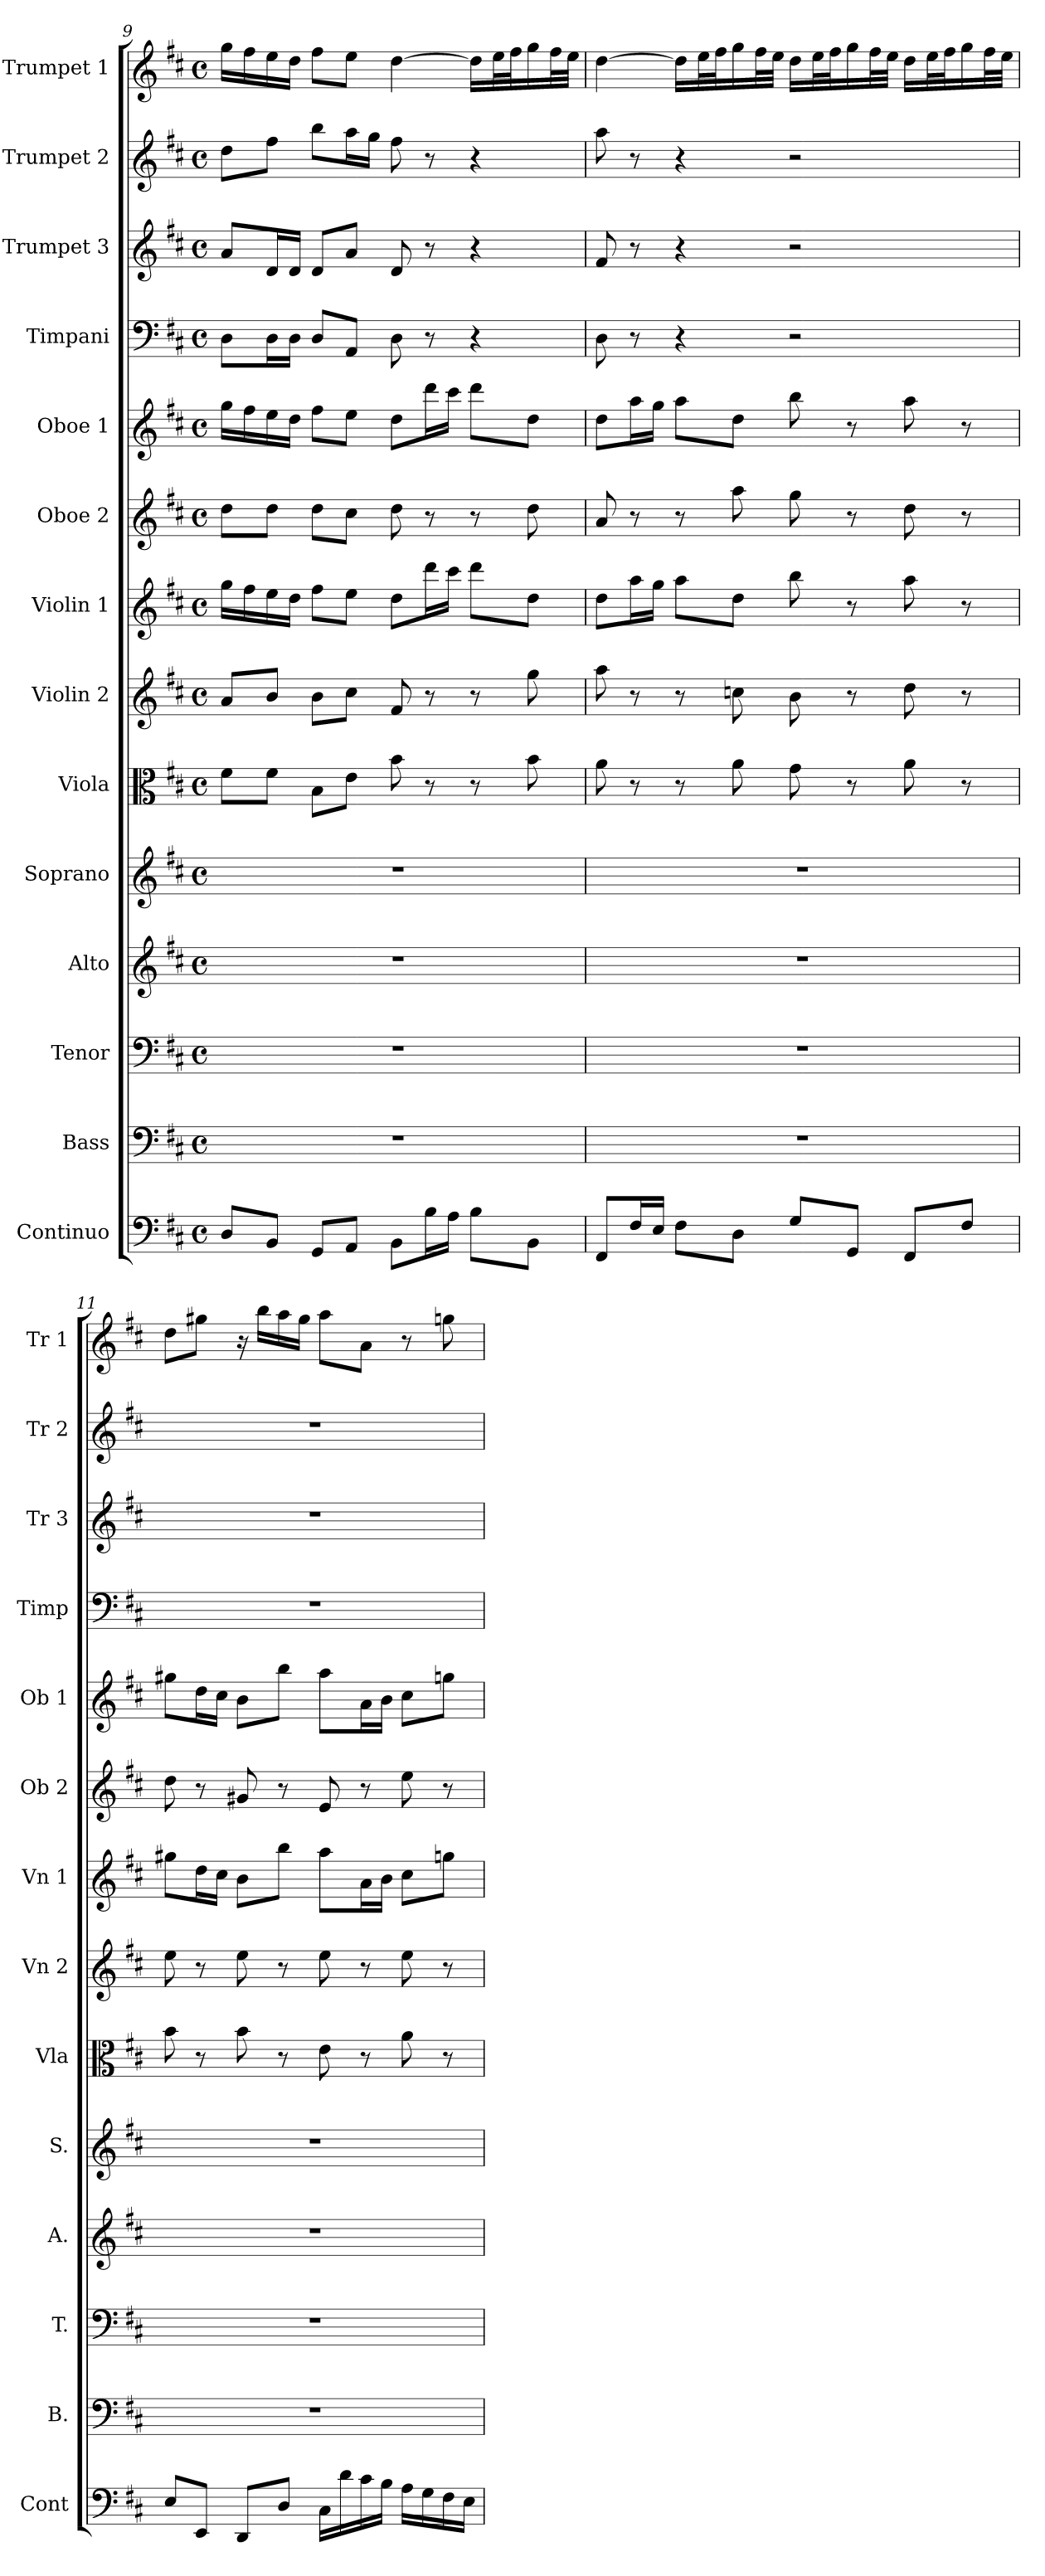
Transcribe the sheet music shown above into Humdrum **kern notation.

**kern	**kern	**kern	**kern	**kern	**kern	**kern	**kern	**kern	**kern	**kern	**kern	**kern	**kern
*part14	*part13	*part12	*part11	*part10	*part9	*part8	*part7	*part6	*part5	*part4	*part3	*part2	*part1
*staff14	*staff13	*staff12	*staff11	*staff10	*staff9	*staff8	*staff7	*staff6	*staff5	*staff4	*staff3	*staff2	*staff1
*I"Continuo	*I"Bass	*I"Tenor	*I"Alto	*I"Soprano	*I"Viola	*I"Violin 2	*I"Violin 1	*I"Oboe 2	*I"Oboe 1	*I"Timpani	*I"Trumpet 3	*I"Trumpet 2	*I"Trumpet 1
*I'Cont	*I'B.	*I'T.	*I'A.	*I'S.	*I'Vla	*I'Vn 2	*I'Vn 1	*I'Ob 2	*I'Ob 1	*I'Timp	*I'Tr 3	*I'Tr 2	*I'Tr 1
!!LO:PB:g=z
*clefF4	*clefF4	*clefF4	*clefG2	*clefG2	*clefC3	*clefG2	*clefG2	*clefG2	*clefG2	*clefF4	*clefG2	*clefG2	*clefG2
*k[f#c#]	*k[f#c#]	*k[f#c#]	*k[f#c#]	*k[f#c#]	*k[f#c#]	*k[f#c#]	*k[f#c#]	*k[f#c#]	*k[f#c#]	*k[f#c#]	*k[f#c#]	*k[f#c#]	*k[f#c#]
*D:	*D:	*D:	*D:	*D:	*D:	*D:	*D:	*D:	*D:	*D:	*D:	*D:	*D:
*M4/4	*M4/4	*M4/4	*M4/4	*M4/4	*M4/4	*M4/4	*M4/4	*M4/4	*M4/4	*M4/4	*M4/4	*M4/4	*M4/4
*met(c)	*met(c)	*met(c)	*met(c)	*met(c)	*met(c)	*met(c)	*met(c)	*met(c)	*met(c)	*met(c)	*met(c)	*met(c)	*met(c)
=9	=9	=9	=9	=9	=9	=9	=9	=9	=9	=9	=9	=9	=9
8D/L	1r	1r	1r	1r	8f#\L	8a/L	16gg\LL	8dd\L	16gg\LL	8D\L	8a/L	8dd\L	16gg\LL
.	.	.	.	.	.	.	16ff#\	.	16ff#\	.	.	.	16ff#\
8BB/J	.	.	.	.	8f#\J	8b/J	16ee\	8dd\J	16ee\	16D\L	16d/L	8ff#\J	16ee\
.	.	.	.	.	.	.	16dd\JJ	.	16dd\JJ	16D\JJ	16d/JJ	.	16dd\JJ
8GG/L	.	.	.	.	8B\L	8b\L	8ff#\L	8dd\L	8ff#\L	8D/L	8d/L	8bb\L	8ff#\L
8AA/J	.	.	.	.	8e\J	8cc#\J	8ee\J	8cc#\J	8ee\J	8AA/J	8a/J	16aa\L	8ee\J
.	.	.	.	.	.	.	.	.	.	.	.	16gg\JJ	.
8BB\L	.	.	.	.	8b\	8f#/	8dd\L	8dd\	8dd\L	8D\	8d/	8ff#\	[4dd\
16B\L	.	.	.	.	8r	8r	16ddd\L	8r	16ddd\L	8r	8r	8r	.
16A\JJ	.	.	.	.	.	.	16ccc#\JJ	.	16ccc#\JJ	.	.	.	.
8B\L	.	.	.	.	8r	8r	8ddd\L	8r	8ddd\L	4r	4r	4r	16dd\LL]
.	.	.	.	.	.	.	.	.	.	.	.	.	32ee\L
.	.	.	.	.	.	.	.	.	.	.	.	.	32ff#\J
8BB\J	.	.	.	.	8b\	8gg\	8dd\J	8dd\	8dd\J	.	.	.	16gg\
.	.	.	.	.	.	.	.	.	.	.	.	.	32ff#\L
.	.	.	.	.	.	.	.	.	.	.	.	.	32ee\JJJ
=10	=10	=10	=10	=10	=10	=10	=10	=10	=10	=10	=10	=10	=10
8FF#/L	1r	1r	1r	1r	8a\	8aa\	8dd\L	8a/	8dd\L	8D\	8f#/	8aa\	[4dd\
16F#/L	.	.	.	.	8r	8r	16aa\L	8r	16aa\L	8r	8r	8r	.
16E/JJ	.	.	.	.	.	.	16gg\JJ	.	16gg\JJ	.	.	.	.
8F#\L	.	.	.	.	8r	8r	8aa\L	8r	8aa\L	4r	4r	4r	16dd\LL]
.	.	.	.	.	.	.	.	.	.	.	.	.	32ee\L
.	.	.	.	.	.	.	.	.	.	.	.	.	32ff#\J
8D\J	.	.	.	.	8a\	8ccn\	8dd\J	8aa\	8dd\J	.	.	.	16gg\
.	.	.	.	.	.	.	.	.	.	.	.	.	32ff#\L
.	.	.	.	.	.	.	.	.	.	.	.	.	32ee\JJJ
8G/L	.	.	.	.	8g\	8b\	8bb\	8gg\	8bb\	2r	2r	2r	16dd\LL
.	.	.	.	.	.	.	.	.	.	.	.	.	32ee\L
.	.	.	.	.	.	.	.	.	.	.	.	.	32ff#\J
8GG/J	.	.	.	.	8r	8r	8r	8r	8r	.	.	.	16gg\
.	.	.	.	.	.	.	.	.	.	.	.	.	32ff#\L
.	.	.	.	.	.	.	.	.	.	.	.	.	32ee\JJJ
8FF#/L	.	.	.	.	8a\	8dd\	8aa\	8dd\	8aa\	.	.	.	16dd\LL
.	.	.	.	.	.	.	.	.	.	.	.	.	32ee\L
.	.	.	.	.	.	.	.	.	.	.	.	.	32ff#\J
8F#/J	.	.	.	.	8r	8r	8r	8r	8r	.	.	.	16gg\
.	.	.	.	.	.	.	.	.	.	.	.	.	32ff#\L
.	.	.	.	.	.	.	.	.	.	.	.	.	32ee\JJJ
=11	=11	=11	=11	=11	=11	=11	=11	=11	=11	=11	=11	=11	=11
8E/L	1r	1r	1r	1r	8b\	8ee\	8gg#X\L	8dd\	8gg#X\L	1r	1r	1r	8dd\L
8EE/J	.	.	.	.	8r	8r	16dd\L	8r	16dd\L	.	.	.	8gg#X\J
.	.	.	.	.	.	.	16cc#\JJ	.	16cc#\JJ	.	.	.	.
8DD/L	.	.	.	.	8b\	8ee\	8b\L	8g#X/	8b\L	.	.	.	16r
.	.	.	.	.	.	.	.	.	.	.	.	.	16bb\LL
8D/J	.	.	.	.	8r	8r	8bb\J	8r	8bb\J	.	.	.	16aa\
.	.	.	.	.	.	.	.	.	.	.	.	.	16gg#\JJ
16C#\LL	.	.	.	.	8e\	8ee\	8aa\L	8e/	8aa\L	.	.	.	8aa\L
16d\	.	.	.	.	.	.	.	.	.	.	.	.	.
16c#\	.	.	.	.	8r	8r	16a\L	8r	16a\L	.	.	.	8a\J
16B\JJ	.	.	.	.	.	.	16b\JJ	.	16b\JJ	.	.	.	.
16A\LL	.	.	.	.	8a\	8ee\	8cc#\L	8ee\	8cc#\L	.	.	.	8r
16G\	.	.	.	.	.	.	.	.	.	.	.	.	.
16F#\	.	.	.	.	8r	8r	8ggn\J	8r	8ggn\J	.	.	.	8ggn\
16E\JJ	.	.	.	.	.	.	.	.	.	.	.	.	.
=	=	=	=	=	=	=	=	=	=	=	=	=	=
*-	*-	*-	*-	*-	*-	*-	*-	*-	*-	*-	*-	*-	*-
